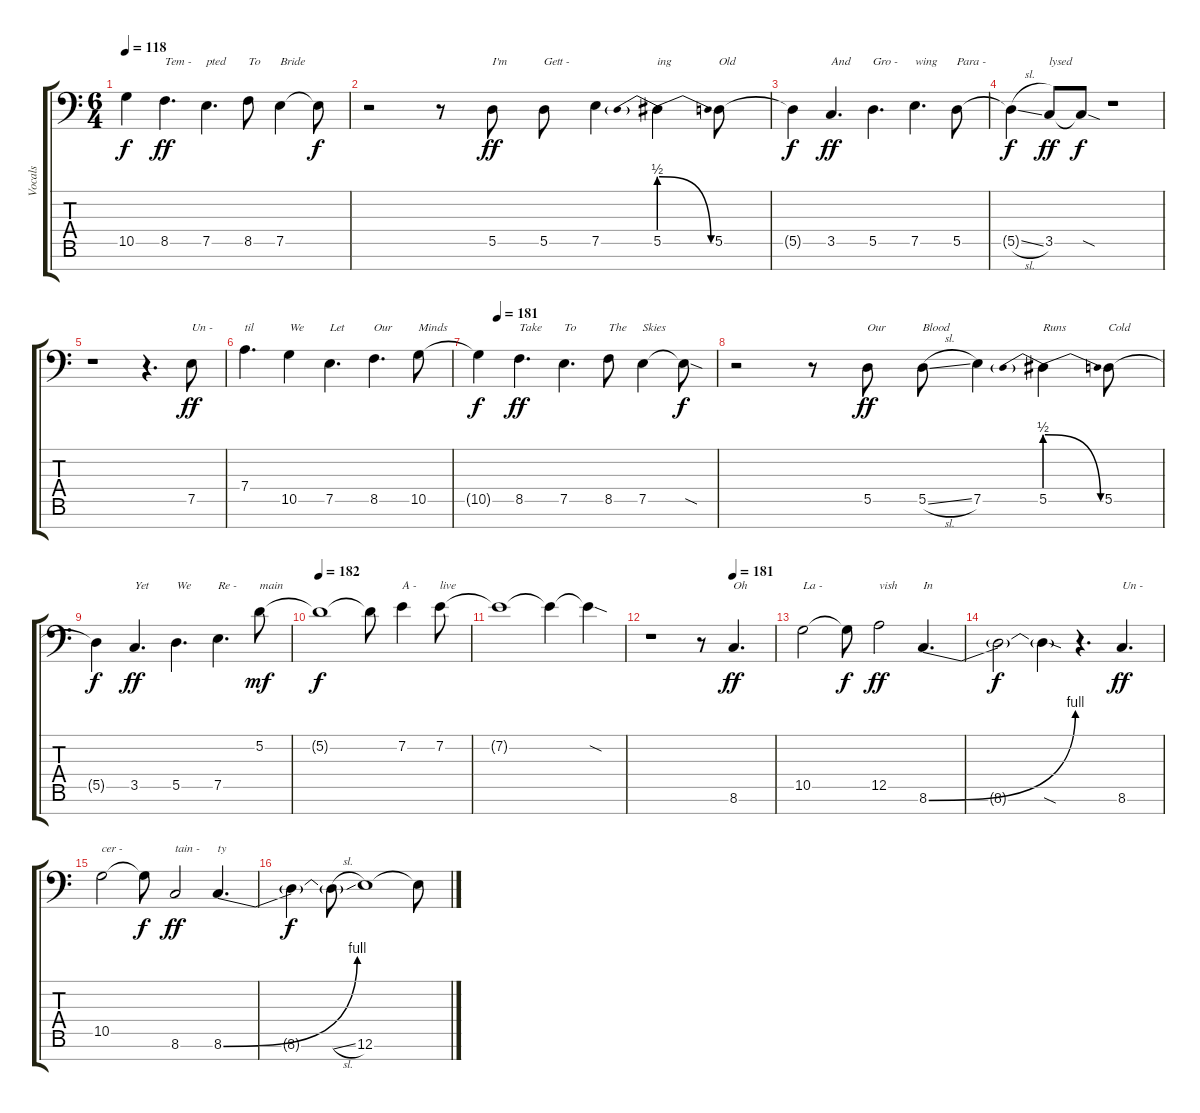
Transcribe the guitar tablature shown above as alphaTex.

\track ("Vocals" "Vocals") {instrument bassoon}
\staff {score tabs}
\tuning (D4 A3 E3 D3 A2 E2 A1) {hide}
\ts (6 4)
\tempo 118
\clef f4
\ks c
10.5{t}.4{dy f} 8.5.4{d txt "Tem - " dy ff} 7.5.4{d txt "pted"} 8.5.8{txt "To"} 7.5.4{txt "Bride"} 7.5{t}.8{dy f} |
r.2 r.8 5.5.8{txt "I'm" dy ff} 5.5.8{txt "Gett - "} 7.5.4 5.5{be (prebendrelease 0 2 60 0)}.4{txt "ing"} 5.5.8{txt "Old"} |
5.5{t}.4{dy f} 3.5.4{d txt "And" dy ff} 5.5.4{d txt "Gro -"} 7.5.4{d txt "wing"} 5.5.8{txt "Para - "} |
5.5{sl t}.4{dy f} 3.5.8{txt "lysed" dy ff} 3.5{sod t}.8{dy f} r.1 |
r.1 r.4{d} 7.5.8{txt "Un - " dy ff} |
7.4.4{d txt "til"} 10.5.4{txt "We"} 7.5.4{d txt "Let"} 8.5.4{d txt "Our"} 10.5.8{txt "Minds"} |
\tempo (181 0.08333333333333333)
10.5{t}.4{dy f} 8.5.4{d txt "Take" dy ff} 7.5.4{d txt "To"} 8.5.8{txt "The"} 7.5.4{txt "Skies"} 7.5{sod t}.8{dy f} |
r.2 r.8 5.5.8{txt "Our" dy ff} 5.5{sl}.8{txt "Blood"} 7.5.4 5.5{be (prebendrelease 0 2 60 0)}.4{txt "Runs"} 5.5.8{txt "Cold"} |
5.5{t}.4{dy f} 3.5.4{d txt "Yet" dy ff} 5.5.4{d txt "We"} 7.5.4{d txt "Re - "} 5.2.8{txt "main" dy mf} |
\tempo 182
5.2{t}.1{dy f} 5.2{t}.8 7.2.4{txt "A - "} 7.2.8{txt "live"} |
7.2{t}.1 7.2{t}.4 7.2{sod t}.4 |
\tempo (181 0.6666666666666666)
r.1 r.8 8.6.4{d txt "Oh" dy ff} |
10.5.2{txt "La - "} 10.5{t}.8{dy f} 12.5.2{txt "vish" dy ff} 8.6{be (bend 0 0 60 4)}.4{d txt "In"} |
8.6{t}.2{dy f} 8.6{sod t}.4 r.4{d} 8.6.4{d txt "Un -" dy ff} |
10.5.2{txt "cer -"} 10.5{t}.8{dy f} 8.6.2{txt "tain -" dy ff} 8.6{be (bend 0 0 60 4)}.4{d txt "ty"} |
8.6{t}.4{dy f} 8.6{sl t}.8 12.6.1 12.6{t}.8
